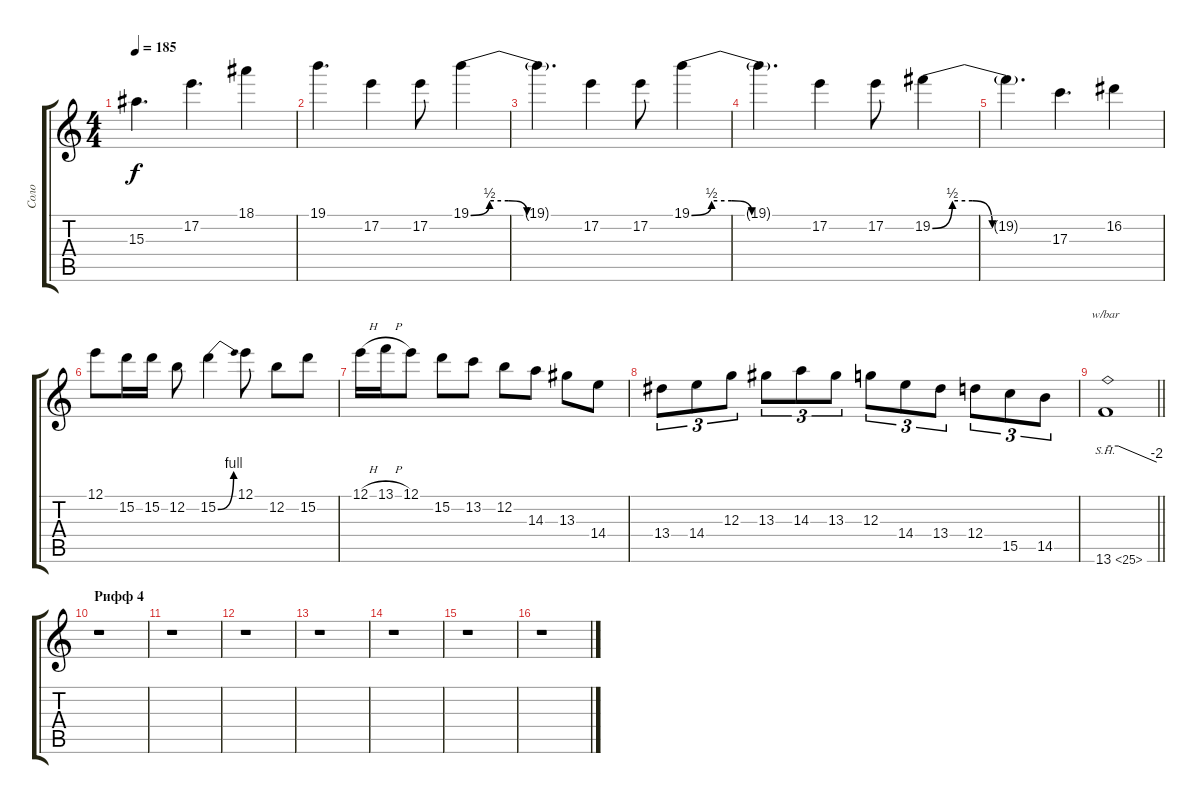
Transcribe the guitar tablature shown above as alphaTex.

\track ("Соло" "Соло") {instrument overdrivenguitar}
\staff {score tabs}
\tuning (E4 B3 G3 D3 A2 E2) {hide}
\ts (4 4)
\tempo 185
\clef g2
\ks c
15.3.4{d dy f} 17.2.4{d} 18.1.4 |
19.1.4{d} 17.2.4 17.2.8 19.1{be (custom 0 0 10 2 20 2 30 0 60 0)}.4 |
19.1{t}.4{d} 17.2.4 17.2.8 19.1{be (custom 0 0 10 2 20 2 30 0 60 0)}.4 |
19.1{t}.4{d} 17.2.4 17.2.8 19.2{be (custom 0 0 10 2 20 2 30 0 60 0)}.4 |
19.2{t}.4{d} 17.3.4{d} 16.2.4 |
12.1.8 15.2.16 15.2.16 12.2.8 15.2{be (bend 0 0 60 4)}.4 12.1.8 12.2.8 15.2.8 |
12.1{h}.16 13.1{h}.16 12.1.8 15.2.8 13.2.8 12.2.8 14.3.8 13.3.8 14.4.8 |
13.4.8{tu (3 2)} 14.4.8{tu (3 2)} 12.3.8{tu (3 2)} 13.3.8{tu (3 2)} 14.3.8{tu (3 2)} 13.3.8{tu (3 2)} 12.3.8{tu (3 2)} 14.4.8{tu (3 2)} 13.4.8{tu (3 2)} 12.4.8{tu (3 2)} 15.5.8{tu (3 2)} 14.5.8{tu (3 2)} |
\barLineRight lightlight
13.6{sh 12}.1{tbe (custom default 0 0 15 0 60 -8)} |
\section ("" "Рифф 4")
r.1 |
r.1 |
r.1 |
r.1 |
r.1 |
r.1 |
r.1
